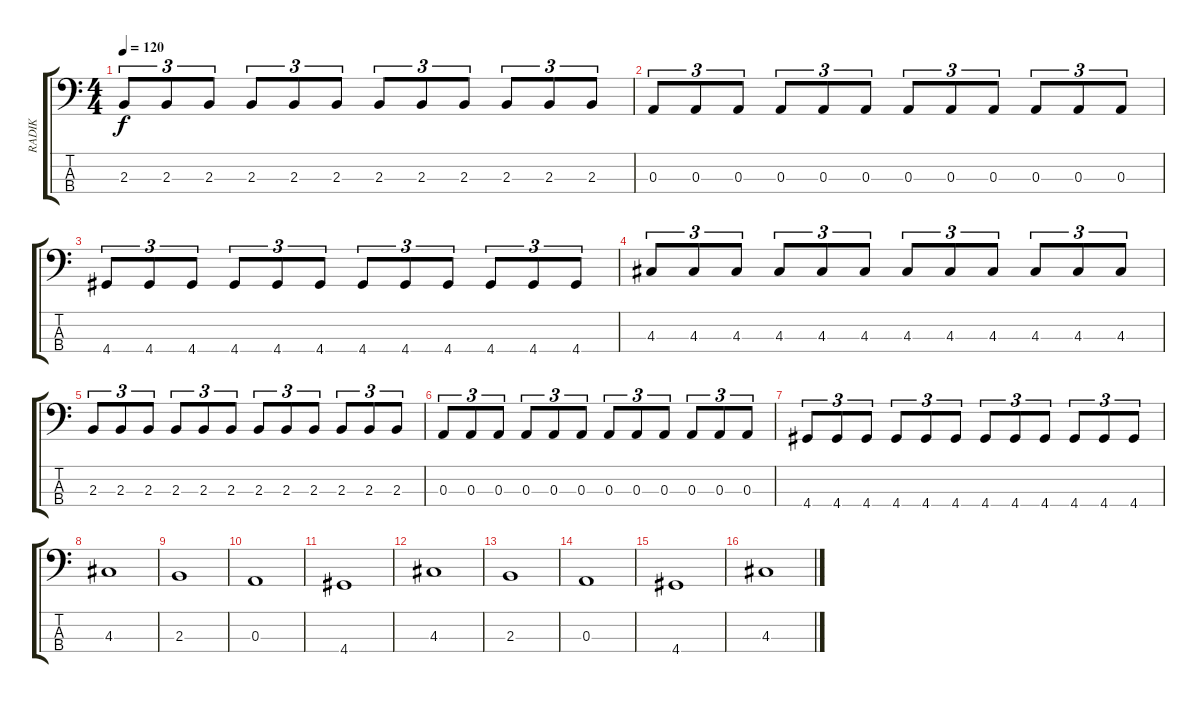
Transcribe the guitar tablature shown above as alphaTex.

\track ("RADIK" "RADIK") {instrument electricbasspick}
\staff {score tabs}
\tuning (G2 D2 A1 E1) {hide}
\ts (4 4)
\tempo 120
\clef f4
\ks c
2.3.8{tu (3 2) dy f} 2.3.8{tu (3 2)} 2.3.8{tu (3 2)} 2.3.8{tu (3 2)} 2.3.8{tu (3 2)} 2.3.8{tu (3 2)} 2.3.8{tu (3 2)} 2.3.8{tu (3 2)} 2.3.8{tu (3 2)} 2.3.8{tu (3 2)} 2.3.8{tu (3 2)} 2.3.8{tu (3 2)} |
0.3.8{tu (3 2)} 0.3.8{tu (3 2)} 0.3.8{tu (3 2)} 0.3.8{tu (3 2)} 0.3.8{tu (3 2)} 0.3.8{tu (3 2)} 0.3.8{tu (3 2)} 0.3.8{tu (3 2)} 0.3.8{tu (3 2)} 0.3.8{tu (3 2)} 0.3.8{tu (3 2)} 0.3.8{tu (3 2)} |
4.4.8{tu (3 2)} 4.4.8{tu (3 2)} 4.4.8{tu (3 2)} 4.4.8{tu (3 2)} 4.4.8{tu (3 2)} 4.4.8{tu (3 2)} 4.4.8{tu (3 2)} 4.4.8{tu (3 2)} 4.4.8{tu (3 2)} 4.4.8{tu (3 2)} 4.4.8{tu (3 2)} 4.4.8{tu (3 2)} |
4.3.8{tu (3 2)} 4.3.8{tu (3 2)} 4.3.8{tu (3 2)} 4.3.8{tu (3 2)} 4.3.8{tu (3 2)} 4.3.8{tu (3 2)} 4.3.8{tu (3 2)} 4.3.8{tu (3 2)} 4.3.8{tu (3 2)} 4.3.8{tu (3 2)} 4.3.8{tu (3 2)} 4.3.8{tu (3 2)} |
2.3.8{tu (3 2)} 2.3.8{tu (3 2)} 2.3.8{tu (3 2)} 2.3.8{tu (3 2)} 2.3.8{tu (3 2)} 2.3.8{tu (3 2)} 2.3.8{tu (3 2)} 2.3.8{tu (3 2)} 2.3.8{tu (3 2)} 2.3.8{tu (3 2)} 2.3.8{tu (3 2)} 2.3.8{tu (3 2)} |
0.3.8{tu (3 2)} 0.3.8{tu (3 2)} 0.3.8{tu (3 2)} 0.3.8{tu (3 2)} 0.3.8{tu (3 2)} 0.3.8{tu (3 2)} 0.3.8{tu (3 2)} 0.3.8{tu (3 2)} 0.3.8{tu (3 2)} 0.3.8{tu (3 2)} 0.3.8{tu (3 2)} 0.3.8{tu (3 2)} |
4.4.8{tu (3 2)} 4.4.8{tu (3 2)} 4.4.8{tu (3 2)} 4.4.8{tu (3 2)} 4.4.8{tu (3 2)} 4.4.8{tu (3 2)} 4.4.8{tu (3 2)} 4.4.8{tu (3 2)} 4.4.8{tu (3 2)} 4.4.8{tu (3 2)} 4.4.8{tu (3 2)} 4.4.8{tu (3 2)} |
4.3.1 |
2.3.1 |
0.3.1 |
4.4.1 |
4.3.1 |
2.3.1 |
0.3.1 |
4.4.1 |
4.3.1
